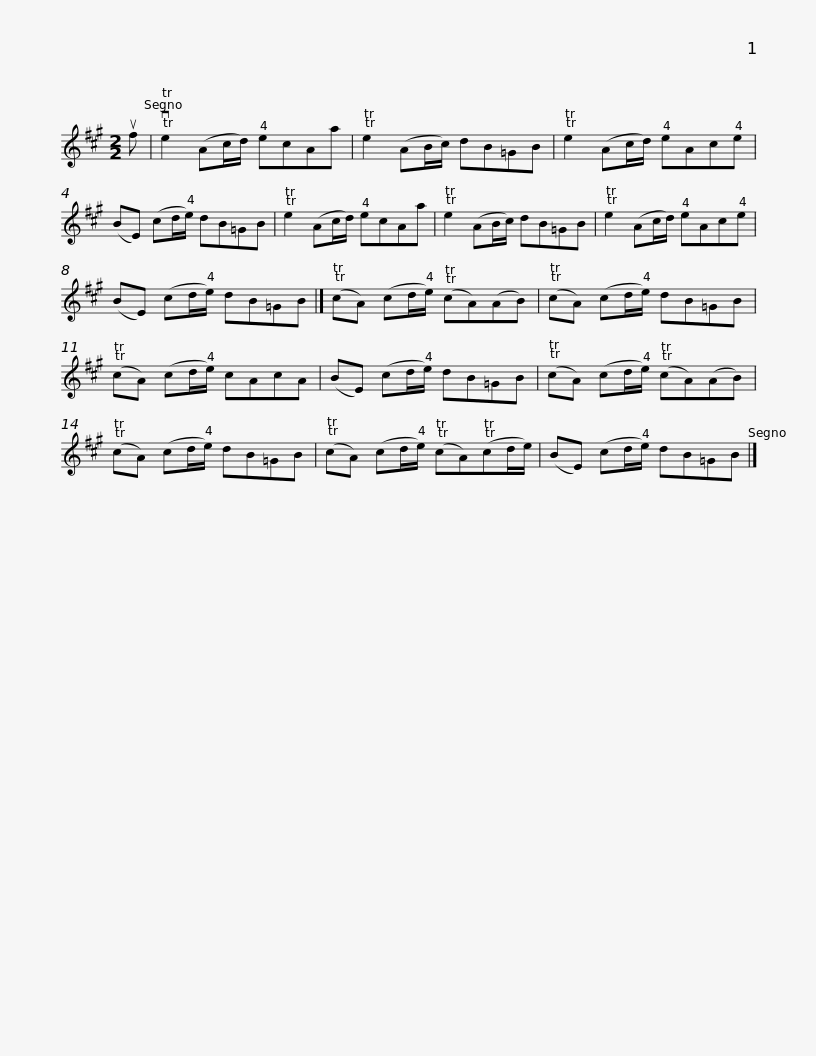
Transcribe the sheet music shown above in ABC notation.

X:1
L:1/8
M:2/2
I:linebreak $
K:A
V:1 treble
V:1
 uf | Tve2 (Ac/d/) ecAa | Te2 (AB/c/) dB=GB | Te2 (Ac/d/) eAce | (BE) (cd/e/) dB=GB | %5
 Te2 (Ac/d/) ecAa |$ Te2 (AB/c/) dB=GB | Te2 (Ac/d/) eAce | (BE) (cd/e/) dB=GB |] (TcA) (cd/e/) (TcA)(AB) | %10
 (TcA) (cd/e/) dB=GB |$ (TcA) (cd/e/) cAcA | (BE) (cd/e/) dB=GB | (TcA) (cd/e/) (TcA)(AB) | (TcA) (cd/e/) dB=GB |$ %15
 (TcA) (cd/e/) (TcA)(Tcd/e/) | (BE) (cd/e/) dB=GB |] %17
